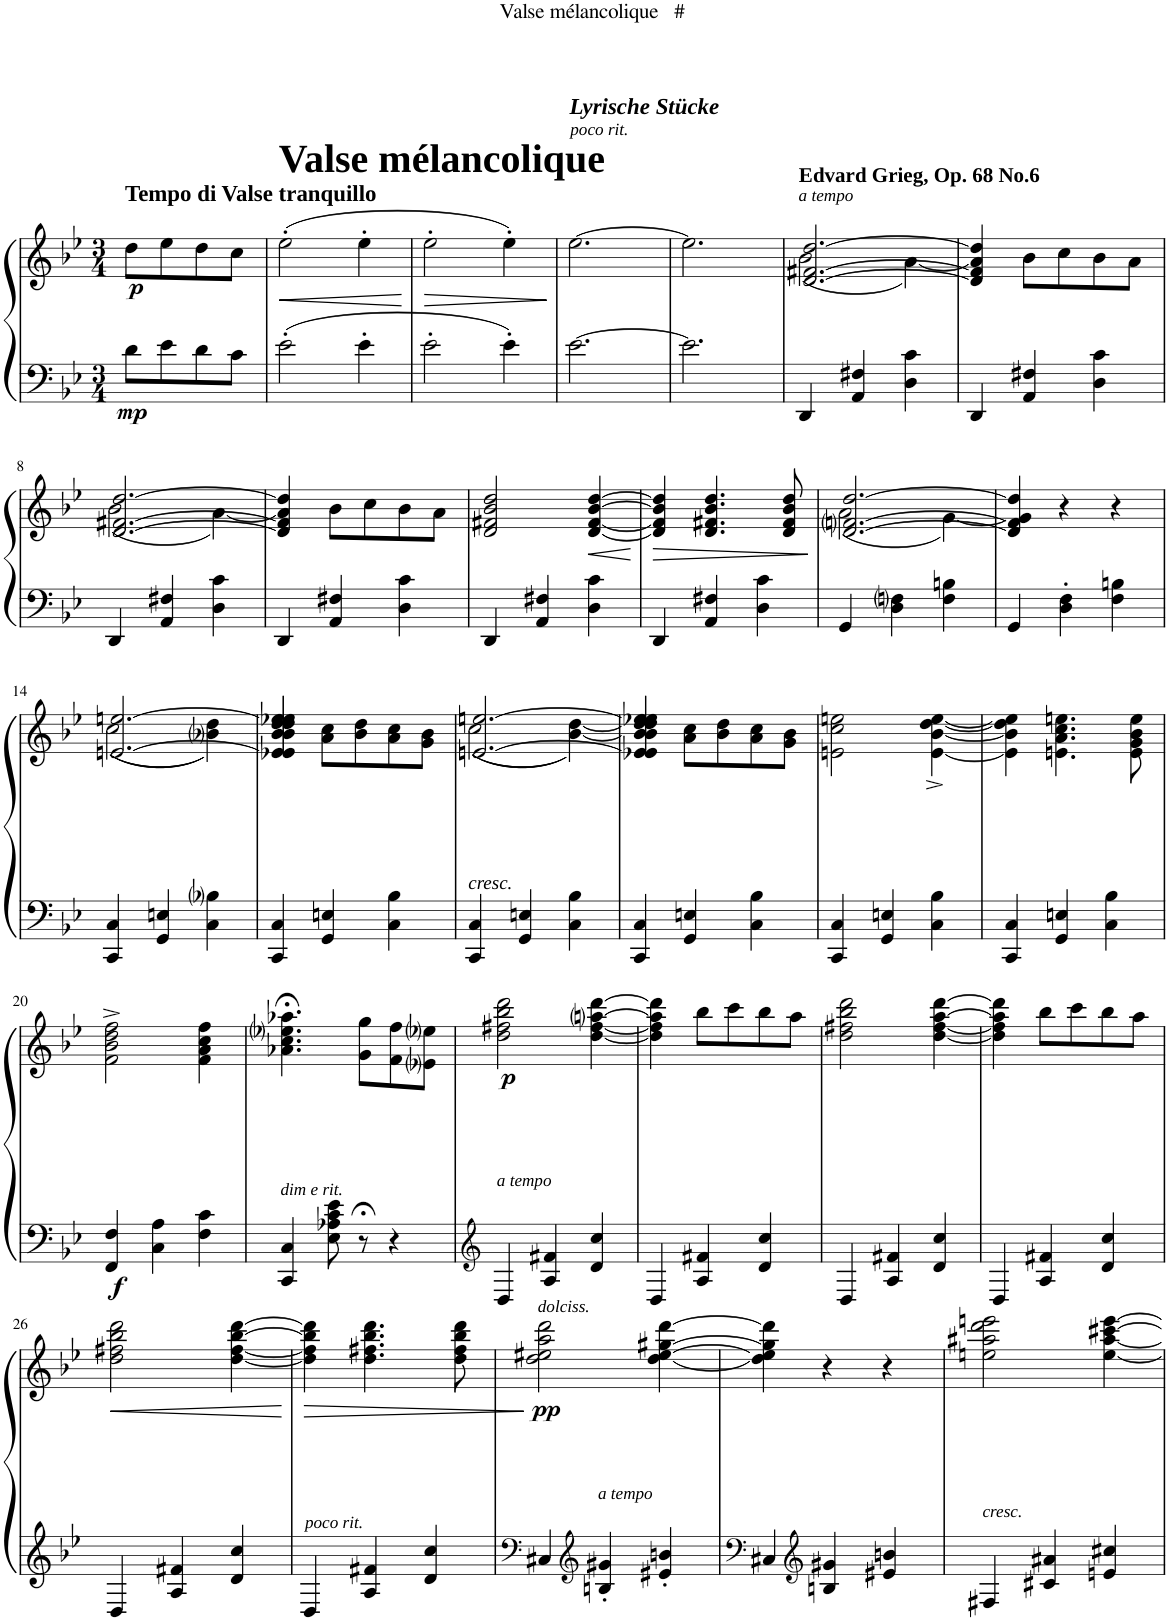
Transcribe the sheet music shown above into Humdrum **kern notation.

**kern	**kern	**dynam
*part1	*part1	*part1
*staff2	*staff1	*staff1/2
*I"Midi_1	*	*
*clefF4	*clefG2	*
*k[b-e-]	*k[b-e-]	*
*B-:	*B-:	*
*M3/4	*M3/4	*
=1	=1	=1
!	!LO:TX:a:B:t=Tempo di Valse tranquillo	!
!	!	!LO:DY:b=2
!	!	!LO:DY:n=1:b
8d\L	8dd\L	mp p
8e-\	8ee-\	.
8d\	8dd\	.
8c\J	8cc\J	.
=2	=2	=2
!	!LO:TX:a:B:t=Valse mélancolique	!
!	!	!LO:HP:b
2e-'\	(2ee-'\	<
4e-'\	4ee-'\	.
.	.	[
=3	=3	=3
!	!	!LO:HP:b
2e-'\	2ee-'\	>
4e-'\	4ee-'\)	.
.	.	]
=4	=4	=4
!	!LO:TX:a:i:t=poco rit.	!
!	!LO:TX:a:Bi:t=Lyrische Stücke	!
[2.e-\	[2.ee-\	.
=5	=5	=5
2.e-\]	2.ee-\]	.
=6	=6	=6
*	*^	*
!	!LO:TX:a:i:t=a tempo	!	!
!	!LO:TX:a:B:t=Edvard Grieg, Op. 68 No.6	!	!
4DD/	[2.d/ [2.f#X/ [2.dd/	(2b-\	.
4AA/ 4F#X/	.	.	.
4D\ 4c\	.	[4a\)	.
*	*v	*v	*
=7	=7	=7
4DD/	4d/] 4f#/] 4a/] 4dd/]	.
4AA/ 4F#X/	8b-\L	.
.	8cc\	.
4D\ 4c\	8b-\	.
.	8a\J	.
!!LO:LB:g=z
=8	=8	=8
*	*^	*
4DD/	[2.d/ [2.f#X/ [2.dd/	(2b-\	.
4AA/ 4F#X/	.	.	.
4D\ 4c\	.	[4a\)	.
*	*v	*v	*
=9	=9	=9
4DD/	4d/] 4f#/] 4a/] 4dd/]	.
4AA/ 4F#X/	8b-\L	.
.	8cc\	.
4D\ 4c\	8b-\	.
.	8a\J	.
=10	=10	=10
4DD/	2d/ 2f#X/ 2b-/ 2dd/	.
4AA/ 4F#X/	.	.
!	!	!LO:HP:b
4D\ 4c\	[4d/ [4f#/ [4b-/ [4dd/	<
.	.	[
=11	=11	=11
!	!	!LO:HP:b
4DD/	4d/] 4f#/] 4b-/] 4dd/]	>
4AA/ 4F#X/	4.d/ 4.f#X/ 4.b-/ 4.dd/	.
4D\ 4c\	.	.
.	8d/ 8f#/ 8b-/ 8dd/	.
.	.	]
=12	=12	=12
*	*^	*
4GG/	[2.d/ [2.fni/ [2.dd/	(2a\	.
4D\ 4Fni\	.	.	.
4F\ 4Bn\	.	[4g\)	.
*	*v	*v	*
=13	=13	=13
4GG/	4d/] 4f/] 4g/] 4dd/]	.
4D\' 4F\'	4r	.
4F\ 4Bn\	4r	.
!!LO:LB:g=z
=14	=14	=14
*	*^	*
4CC/ 4C/	[2.en/ [2.een/	((2cc\	.
4GG/ 4En/	.	.	.
4C\ 4B-i\	.	4b-i\ 4dd\))	.
=15	=15	=15	=15
4CC/ 4C/	4e/] 4b-/ 4dd/ 4ee/]	4e-X/ 4b-/ 4dd/ 4ee-X/	.
4GG/ 4En/	2ryy	8a\ 8cc\L	.
.	.	8b-\ 8dd\	.
4C\ 4B-\	.	8a\ 8cc\	.
.	.	8g\ 8b-\J	.
=16	=16	=16	=16
!	!LO:TX:b:i:t=cresc.	!	!
4CC/ 4C/	[2.en/ [2.een/	((2cc\	.
4GG/ 4En/	.	.	.
4C\ 4B-\	.	[4b-\ [4dd\))	.
=17	=17	=17	=17
4CC/ 4C/	4e/] 4b-/ 4dd/ 4ee/]	4e-X/ 4b-/] 4dd/] 4ee-X/	.
4GG/ 4En/	2ryy	8a\ 8cc\L	.
.	.	8b-\ 8dd\	.
4C\ 4B-\	.	8a\ 8cc\	.
.	.	8g\ 8b-\J	.
=18	=18	=18	=18
4CC/ 4C/	2.ryy	2en\ 2cc\ 2een\	.
4GG/ 4En/	.	.	.
4C\ 4B-\	.	[4e\^ [4b-\^ [4dd\^ [4ee\^	.
=19	=19	=19	=19
4CC/ 4C/	2.ryy	4e\] 4b-\] 4dd\] 4ee\]	.
4GG/ 4En/	.	4.en\ 4.a\ 4.cc\ 4.een\	.
4C\ 4B-\	.	.	.
.	.	8e\ 8g\ 8b-\ 8ee\	.
!!LO:LB:g=z
=20	=20	=20	=20
!	!	!	!LO:DY:b=2
*	*v	*v	*
4FF/ 4F/	2f\^ 2b-\^ 2dd\^ 2ff\^	f
4C\ 4A\	.	.
4F\ 4c\	4f\ 4a\ 4cc\ 4ff\	.
=21	=21	=21
!	!LO:TX:b:i:t=dim e rit.	!
4CC/ 4C/	4.a-X\;< 4.cc\;< 4.ee-i\;< 4.aa-X\;<	.
8E-\ 8A-X\ 8c\ 8e-\	.	.
8r;<	8g\ 8gg\L	.
4r	8f\ 8ff\	.
.	8e-i\ 8ee-i\J	.
=22	=22	=22
*clefG2	*	*
!LO:TX:a:i:t=a tempo	!	!
!	!	!LO:DY:b
4D/	2dd\ 2ff#X\ 2bb-\ 2ddd\	p
4A/ 4f#X/	.	.
4d/ 4cc/	[4dd\ [4ff#\ [4aani\ [4ddd\	.
=23	=23	=23
4D/	4dd\] 4ff#\] 4aa\] 4ddd\]	.
4A/ 4f#X/	8bb-\L	.
.	8ccc\	.
4d/ 4cc/	8bb-\	.
.	8aa\J	.
=24	=24	=24
4D/	2dd\ 2ff#X\ 2bb-\ 2ddd\	.
4A/ 4f#X/	.	.
4d/ 4cc/	[4dd\ [4ff#\ [4aa\ [4ddd\	.
=25	=25	=25
4D/	4dd\] 4ff#\] 4aa\] 4ddd\]	.
4A/ 4f#X/	8bb-\L	.
.	8ccc\	.
4d/ 4cc/	8bb-\	.
.	8aa\J	.
!!LO:LB:g=z
=26	=26	=26
!	!	!LO:HP:b
4D/	2dd\ 2ff#X\ 2bb-\ 2ddd\	<
4A/ 4f#X/	.	.
4d/ 4cc/	[4dd\ [4ff#\ [4bb-\ [4ddd\	.
.	.	[
=27	=27	=27
!	!LO:TX:b:i:t=poco rit.	!
!	!	!LO:HP:b
4D/	4dd\] 4ff#\] 4bb-\] 4ddd\]	>
4A/ 4f#X/	4.dd\ 4.ff#X\ 4.bb-\ 4.ddd\	.
4d/ 4cc/	.	.
.	8dd\ 8ff#\ 8bb-\ 8ddd\	.
.	.	]
=28	=28	=28
*clefF4	*	*
!	!LO:TX:a:i:t=dolciss.	!
!	!	!LO:DY:b
4C#X/	2dd\ 2ee#X\ 2aa\ 2ddd\	pp
*clefG2	*	*
!LO:TX:a:i:t=a tempo	!	!
4Bn/' 4g#X/'	.	.
4e#X/' 4bn/'	[4dd\ [4ee#\ [4gg#X\ [4ddd\	.
=29	=29	=29
*clefF4	*	*
4C#X/	4dd\] 4ee#\] 4gg#\] 4ddd\]	.
*clefG2	*	*
4Bn/ 4g#X/	4r	.
4e#X/ 4bn/	4r	.
=30	=30	=30
!	!LO:TX:b:i:t=cresc.	!
4F#X/	2een\ 2aa#X\ 2ddd\ 2eeen\	.
4c#X/ 4a#X/	.	.
4en/ 4cc#X/	[4ee\ [4aa#\ [4ccc#X\ [4eee\	.
=	=	=
*-	*-	*-
